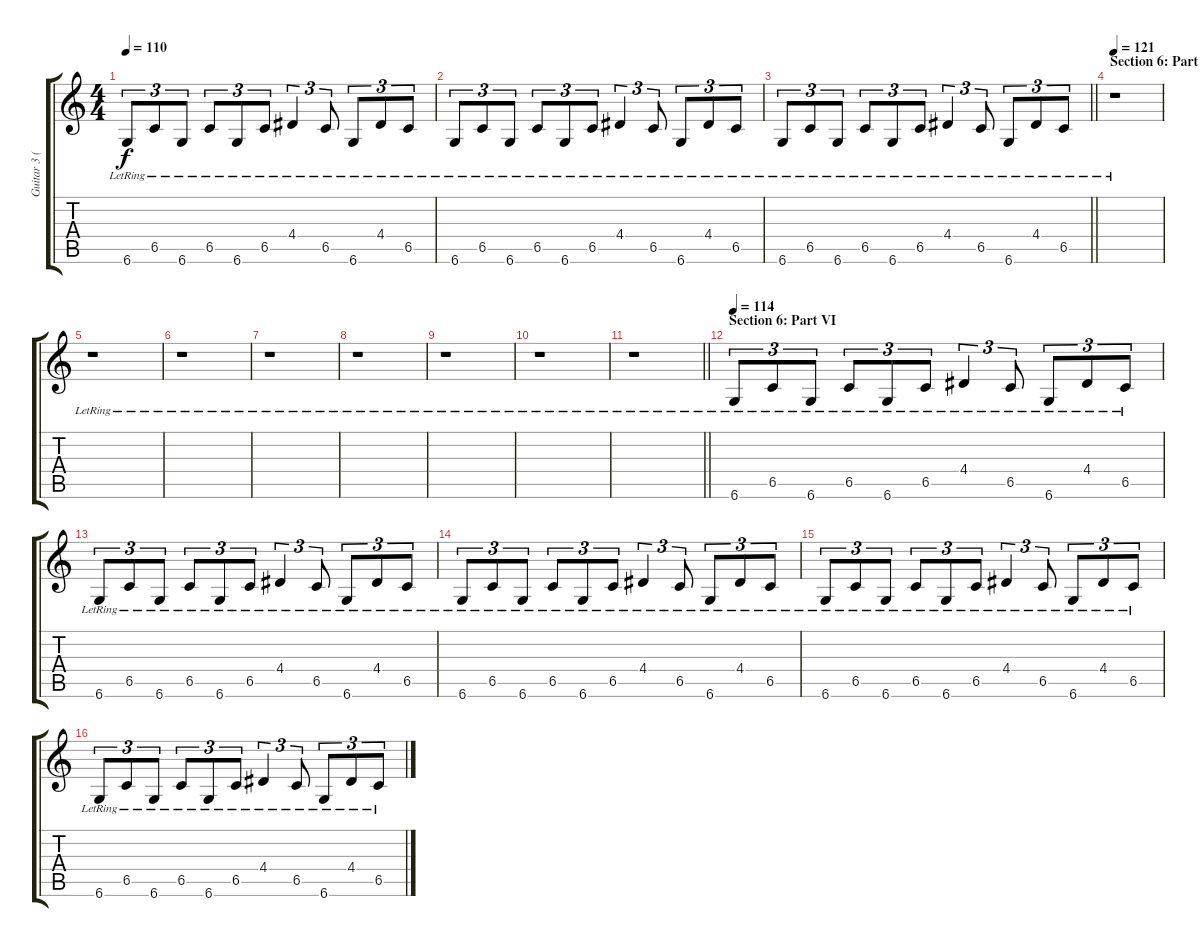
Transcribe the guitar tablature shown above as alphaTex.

\track ("Guitar 3 (Clean)" "Guitar 3 (") {instrument electricguitarjazz}
\staff {score tabs}
\tuning (Db4 Ab3 E3 B2 Gb2 Db2) {hide}
\ts (4 4)
\tempo 110
\clef g2
\ks c
6.6{lr}.8{tu (3 2) dy f} 6.5{lr}.8{tu (3 2)} 6.6{lr}.8{tu (3 2)} 6.5{lr}.8{tu (3 2)} 6.6{lr}.8{tu (3 2)} 6.5{lr}.8{tu (3 2)} 4.4{lr}.4{tu (3 2)} 6.5{lr}.8{tu (3 2)} 6.6{lr}.8{tu (3 2)} 4.4{lr}.8{tu (3 2)} 6.5{lr}.8{tu (3 2)} |
6.6{lr}.8{tu (3 2)} 6.5{lr}.8{tu (3 2)} 6.6{lr}.8{tu (3 2)} 6.5{lr}.8{tu (3 2)} 6.6{lr}.8{tu (3 2)} 6.5{lr}.8{tu (3 2)} 4.4{lr}.4{tu (3 2)} 6.5{lr}.8{tu (3 2)} 6.6{lr}.8{tu (3 2)} 4.4{lr}.8{tu (3 2)} 6.5{lr}.8{tu (3 2)} |
\barLineRight lightlight
6.6{lr}.8{tu (3 2)} 6.5{lr}.8{tu (3 2)} 6.6{lr}.8{tu (3 2)} 6.5{lr}.8{tu (3 2)} 6.6{lr}.8{tu (3 2)} 6.5{lr}.8{tu (3 2)} 4.4{lr}.4{tu (3 2)} 6.5{lr}.8{tu (3 2)} 6.6{lr}.8{tu (3 2)} 4.4{lr}.8{tu (3 2)} 6.5{lr}.8{tu (3 2)} |
\section ("" "Section 6: Part V")
\tempo 121
r.1 |
r.1 |
r.1 |
r.1 |
r.1 |
r.1 |
r.1 |
\barLineRight lightlight
r.1 |
\section ("" "Section 6: Part VI")
\tempo 114
6.6{lr}.8{tu (3 2)} 6.5{lr}.8{tu (3 2)} 6.6{lr}.8{tu (3 2)} 6.5{lr}.8{tu (3 2)} 6.6{lr}.8{tu (3 2)} 6.5{lr}.8{tu (3 2)} 4.4{lr}.4{tu (3 2)} 6.5{lr}.8{tu (3 2)} 6.6{lr}.8{tu (3 2)} 4.4{lr}.8{tu (3 2)} 6.5{lr}.8{tu (3 2)} |
6.6{lr}.8{tu (3 2)} 6.5{lr}.8{tu (3 2)} 6.6{lr}.8{tu (3 2)} 6.5{lr}.8{tu (3 2)} 6.6{lr}.8{tu (3 2)} 6.5{lr}.8{tu (3 2)} 4.4{lr}.4{tu (3 2)} 6.5{lr}.8{tu (3 2)} 6.6{lr}.8{tu (3 2)} 4.4{lr}.8{tu (3 2)} 6.5{lr}.8{tu (3 2)} |
6.6{lr}.8{tu (3 2)} 6.5{lr}.8{tu (3 2)} 6.6{lr}.8{tu (3 2)} 6.5{lr}.8{tu (3 2)} 6.6{lr}.8{tu (3 2)} 6.5{lr}.8{tu (3 2)} 4.4{lr}.4{tu (3 2)} 6.5{lr}.8{tu (3 2)} 6.6{lr}.8{tu (3 2)} 4.4{lr}.8{tu (3 2)} 6.5{lr}.8{tu (3 2)} |
6.6{lr}.8{tu (3 2)} 6.5{lr}.8{tu (3 2)} 6.6{lr}.8{tu (3 2)} 6.5{lr}.8{tu (3 2)} 6.6{lr}.8{tu (3 2)} 6.5{lr}.8{tu (3 2)} 4.4{lr}.4{tu (3 2)} 6.5{lr}.8{tu (3 2)} 6.6{lr}.8{tu (3 2)} 4.4{lr}.8{tu (3 2)} 6.5{lr}.8{tu (3 2)} |
6.6{lr}.8{tu (3 2)} 6.5{lr}.8{tu (3 2)} 6.6{lr}.8{tu (3 2)} 6.5{lr}.8{tu (3 2)} 6.6{lr}.8{tu (3 2)} 6.5{lr}.8{tu (3 2)} 4.4{lr}.4{tu (3 2)} 6.5{lr}.8{tu (3 2)} 6.6{lr}.8{tu (3 2)} 4.4{lr}.8{tu (3 2)} 6.5{lr}.8{tu (3 2)}
